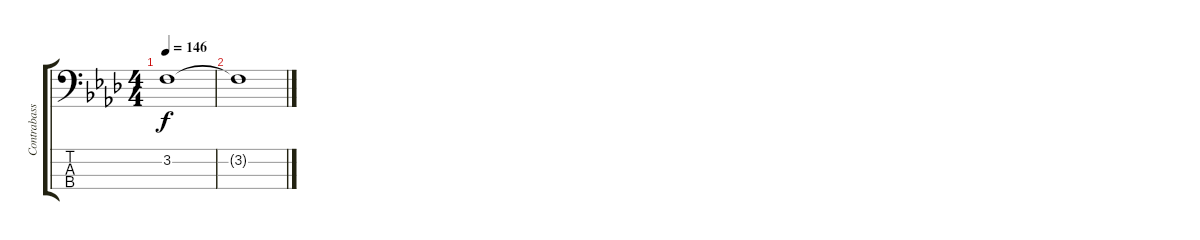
\track ("Contrabass" "Contrabass") {instrument contrabass}
\staff {score tabs}
\tuning (G2 D2 A1 E1) {hide}
\ts (4 4)
\tempo 146
\clef f4
\ks fminor
3.2.1{dy f} |
3.2{t}.1
